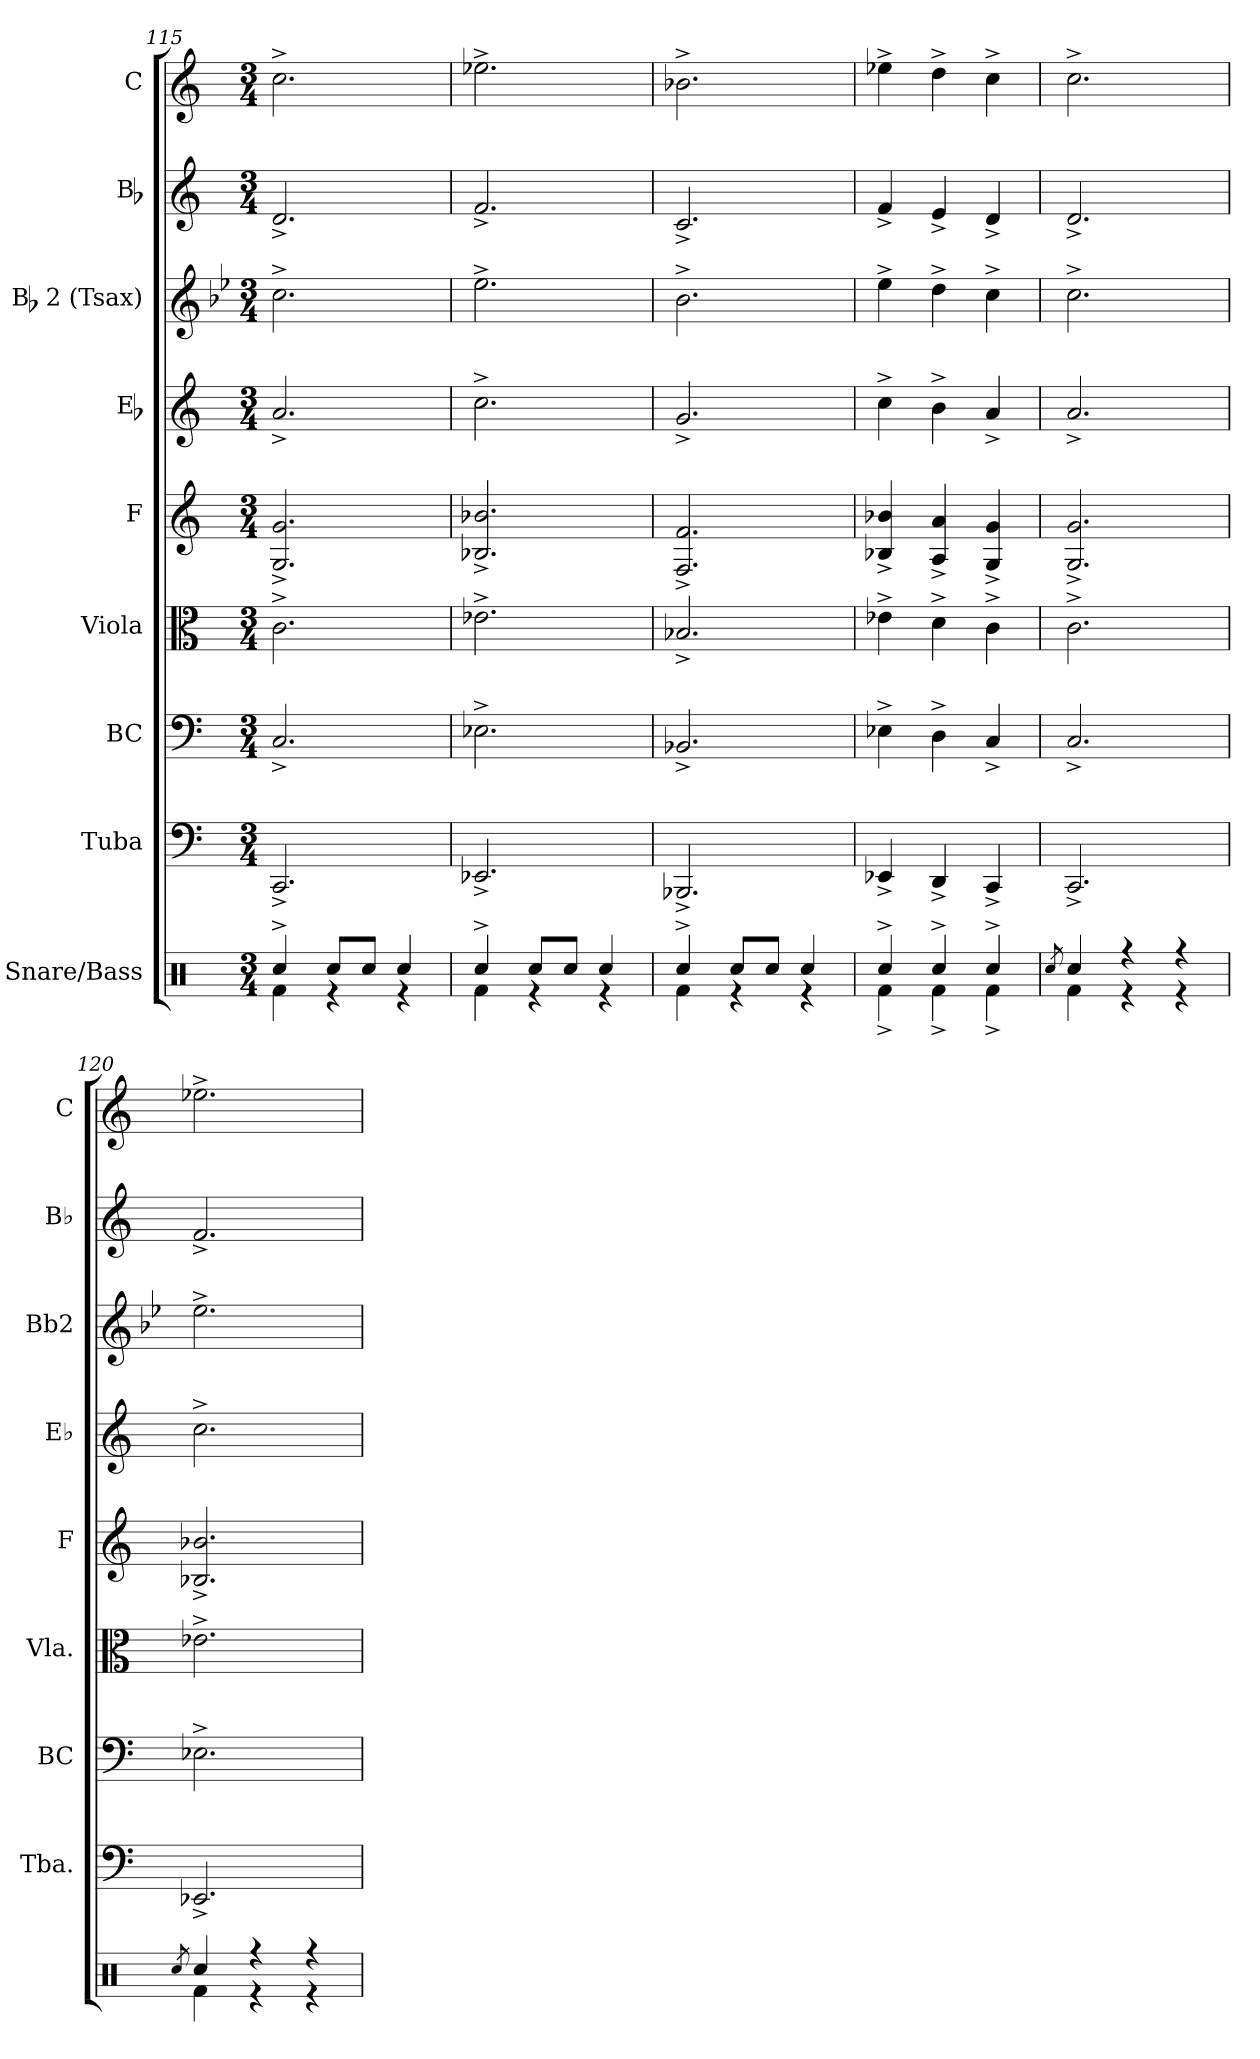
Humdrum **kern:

**kern	**kern	**kern	**kern	**kern	**kern	**kern	**kern	**kern
*part9	*part8	*part7	*part6	*part5	*part4	*part3	*part2	*part1
*staff9	*staff8	*staff7	*staff6	*staff5	*staff4	*staff3	*staff2	*staff1
*I"Snare/Bass	*I"Tuba	*I"BC	*I"Viola	*I"F	*I"Eb	*I"Bb 2 (Tsax)	*I"Bb	*I"C
*	*I'Tba.	*I'BC	*I'Vla.	*I'F	*I'Eb	*I'Bb2	*I'Bb	*I'C
*clefX	*clefF4	*clefF4	*clefC3	*clefG2	*clefG2	*clefG2	*clefG2	*clefG2
*	*	*	*	*ITrd4c7	*ITrd5c9	*ITrd8c14	*ITrd1c2	*
*k[]	*k[]	*k[]	*k[]	*k[b-]	*k[b-e-a-]	*k[b-e-]	*k[b-e-]	*k[]
*M3/4	*M3/4	*M3/4	*M3/4	*M3/4	*M3/4	*M3/4	*M3/4	*M3/4
=115	=115	=115	=115	=115	=115	=115	=115	=115
*^	*	*	*	*	*	*	*	*
4Rcc^i/	4Rfi\	2.CC^i/	2.C^i/	2.c^i\	2.Ci/^ 2.ci^	2.c^i/	2.c^i\	2.c^i/	2.cc^i\
8Rcci/L	4r	.	.	.	.	.	.	.	.
8Rcci/J	.	.	.	.	.	.	.	.	.
4Rcci/	4r	.	.	.	.	.	.	.	.
=116	=116	=116	=116	=116	=116	=116	=116	=116	=116
4Rcc^i/	4Rfi\	2.EE-X^i/	2.E-X^i\	2.e-X^i\	2.E-Xi/^ 2.e-Xi^	2.e-^i\	2.e-^i\	2.e-^i/	2.ee-X^i\
8Rcci/L	4r	.	.	.	.	.	.	.	.
8Rcci/J	.	.	.	.	.	.	.	.	.
4Rcci/	4r	.	.	.	.	.	.	.	.
=117	=117	=117	=117	=117	=117	=117	=117	=117	=117
4Rcc^i/	4Rfi\	2.BBB-X^i/	2.BB-X^i/	2.B-X^i/	2.BB-i/^ 2.B-i^	2.B-^i/	2.B-^i\	2.B-^i/	2.b-X^i\
8Rcci/L	4r	.	.	.	.	.	.	.	.
8Rcci/J	.	.	.	.	.	.	.	.	.
4Rcci/	4r	.	.	.	.	.	.	.	.
=118	=118	=118	=118	=118	=118	=118	=118	=118	=118
4Rcc^i/	4Rf^i\	4EE-X^i/	4E-X^i\	4e-X^i\	4E-Xi/^ 4e-Xi^	4e-^i\	4e-^i\	4e-^i/	4ee-X^i\
4Rcc^i/	4Rf^i\	4DD^i/	4D^i\	4d^i\	4Di/^ 4di^	4d^i\	4d^i\	4d^i/	4dd^i\
4Rcc^i/	4Rf^i\	4CC^i/	4C^i/	4c^i\	4Ci/^ 4ci^	4c^i/	4c^i\	4c^i/	4cc^i\
=119	=119	=119	=119	=119	=119	=119	=119	=119	=119
8qRcci/	.	.	.	.	.	.	.	.	.
4Rcci/	4Rfi\	2.CC^i/	2.C^i/	2.c^i\	2.Ci/^ 2.ci^	2.c^i/	2.c^i\	2.c^i/	2.cc^i\
4r	4r	.	.	.	.	.	.	.	.
4r	4r	.	.	.	.	.	.	.	.
=120	=120	=120	=120	=120	=120	=120	=120	=120	=120
8qRcci/	.	.	.	.	.	.	.	.	.
4Rcci/	4Rfi\	2.EE-X^i/	2.E-X^i\	2.e-X^i\	2.E-Xi/^ 2.e-Xi^	2.e-^i\	2.e-^i\	2.e-^i/	2.ee-X^i\
4r	4r	.	.	.	.	.	.	.	.
4r	4r	.	.	.	.	.	.	.	.
*v	*v	*	*	*	*	*	*	*	*
=	=	=	=	=	=	=	=	=
*-	*-	*-	*-	*-	*-	*-	*-	*-
